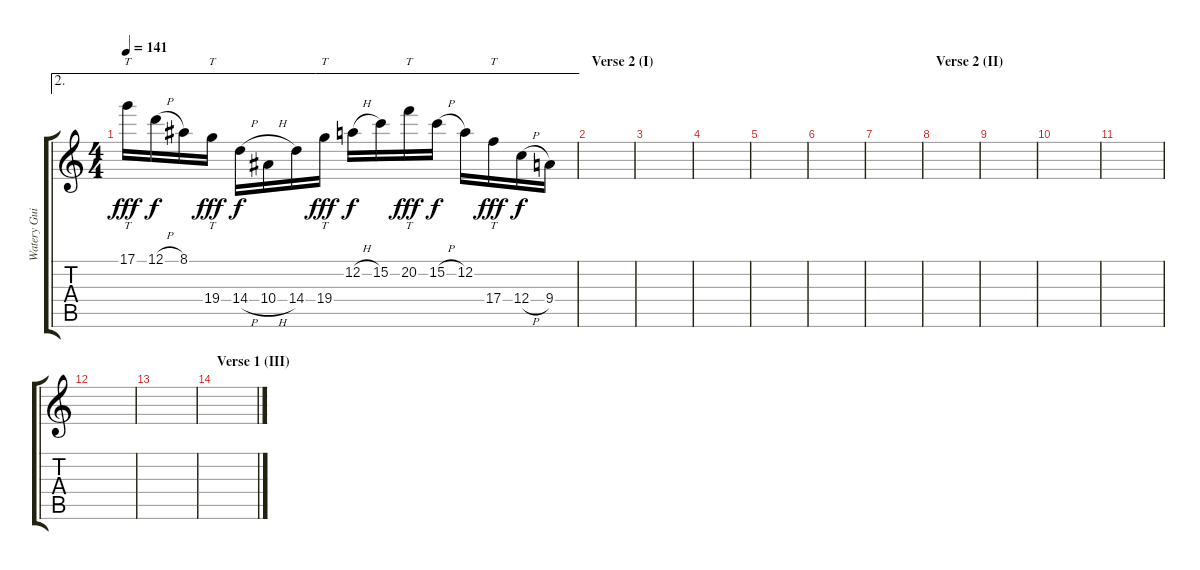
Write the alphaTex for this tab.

\track ("Watery Guitar (Modified)" "Watery Gui") {instrument electricguitarjazz}
\staff {score tabs}
\tuning (D4 A3 F3 C3 G2 D2) {hide}
\ae 2
\ts (4 4)
\tempo 141
\clef g2
\ks c
17.1.16{tt dy fff} 12.1{h}.16{dy f} 8.1.16 19.4.16{tt dy fff} 14.4{h}.16{dy f} 10.4{h}.16 14.4.16 19.4.16{tt dy fff} 12.2{h}.16{dy f} 15.2.16 20.2.16{tt dy fff} 15.2{h}.16{dy f} 12.2.16 17.4.16{tt dy fff} 12.4{h}.16{dy f} 9.4.16 |
\section ("" "Verse 2 (I)")
|
|
|
|
|
|
\section ("" "Verse 2 (II)")
|
|
|
|
|
|
\section ("" "Verse 1 (III)")
